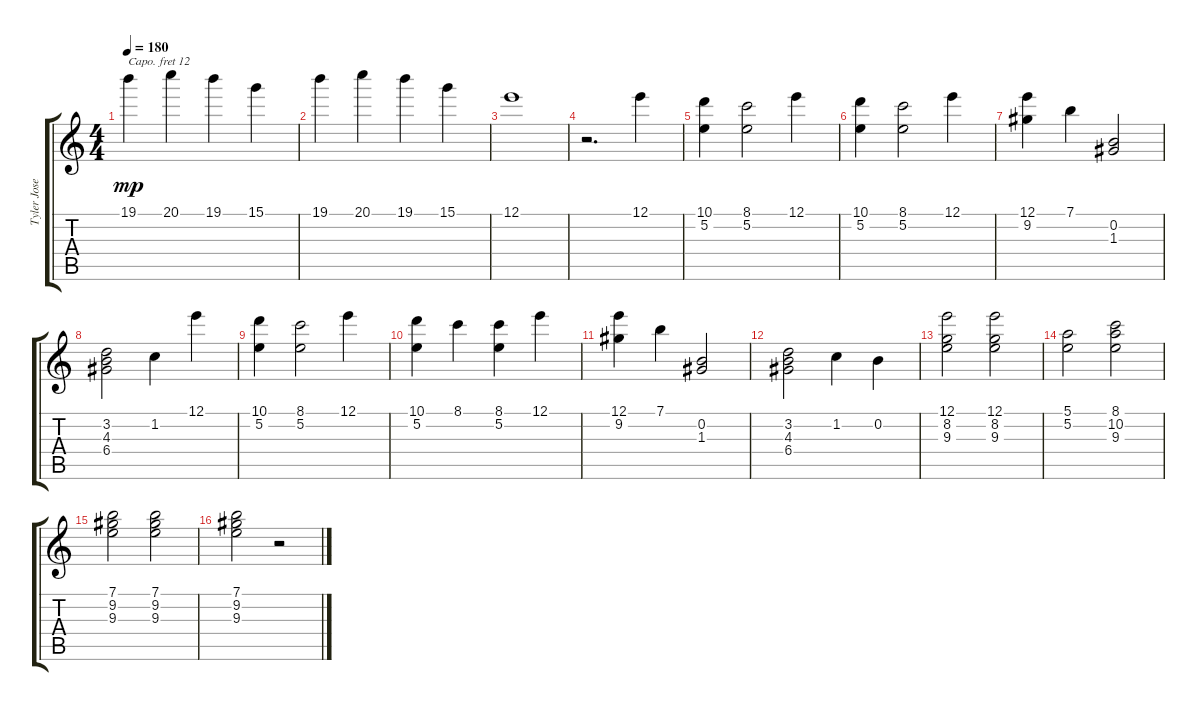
\track ("Tyler Joseph Vacal back (+1 oct)" "Tyler Jose") {instrument acousticgrandpiano}
\staff {score tabs}
\capo 12
\tuning (E4 B3 G3 D3 A2 E2) {hide}
\ts (4 4)
\tempo 180
\clef g2
\ks c
19.1.4{dy mp} 20.1.4 19.1.4 15.1.4 |
19.1.4 20.1.4 19.1.4 15.1.4 |
12.1.1 |
r.2{d} 12.1.4 |
(10.1 5.2).4 (8.1 5.2).2 12.1.4 |
(10.1 5.2).4 (8.1 5.2).2 12.1.4 |
(12.1 9.2).4 7.1.4 (0.2 1.3).2 |
(3.2 4.3 6.4).2 1.2.4 12.1.4 |
(10.1 5.2).4 (8.1 5.2).2 12.1.4 |
(10.1 5.2).4 8.1.4 (8.1 5.2).4 12.1.4 |
(12.1 9.2).4 7.1.4 (0.2 1.3).2 |
(3.2 4.3 6.4).2 1.2.4 0.2.4 |
(12.1 8.2 9.3).2 (12.1 8.2 9.3).2 |
(5.1 5.2).2 (8.1 10.2 9.3).2 |
(7.1 9.2 9.3).2 (7.1 9.2 9.3).2 |
(7.1 9.2 9.3).2 r.2
